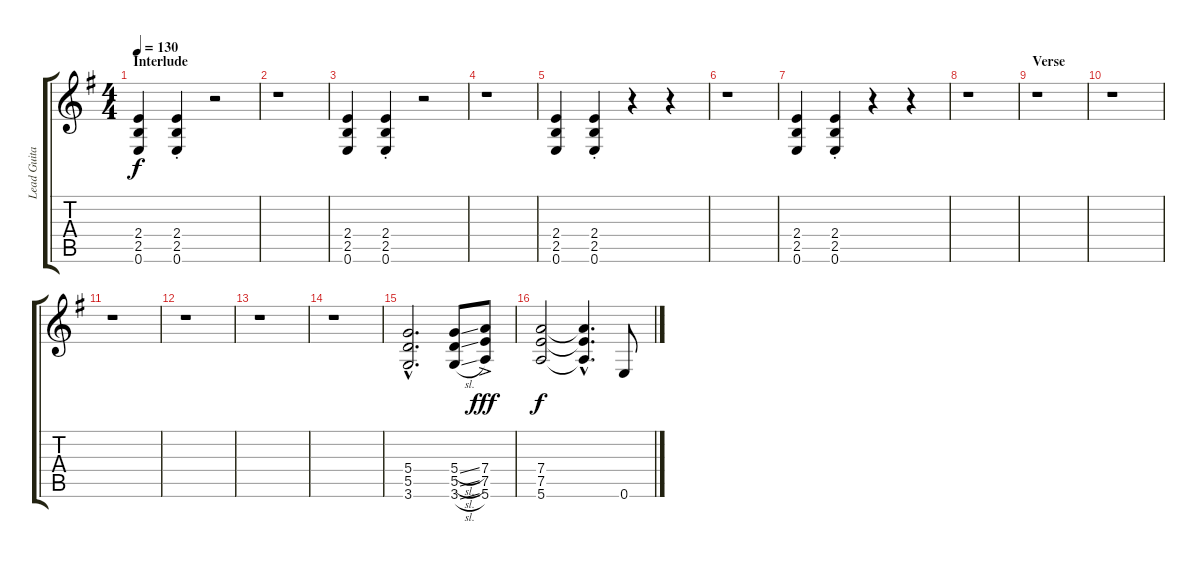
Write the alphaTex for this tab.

\track ("Lead Guitar" "Lead Guita") {instrument overdrivenguitar}
\staff {score tabs}
\tuning (E4 B3 G3 D3 A2 E2) {hide}
\ts (4 4)
\section ("" "Interlude")
\tempo 130
\clef g2
\ks g
(2.4 2.5 0.6).4{dy f} (2.4{st} 2.5{st} 0.6{st}).4 r.2 |
r.1 |
(2.4 2.5 0.6).4 (2.4{st} 2.5{st} 0.6{st}).4 r.2 |
r.1 |
(2.4 2.5 0.6).4 (2.4{st} 2.5{st} 0.6{st}).4 r.4 r.4 |
r.1 |
(2.4 2.5 0.6).4 (2.4{st} 2.5{st} 0.6{st}).4 r.4 r.4 |
r.1 |
\section ("" "Verse")
r.1 |
r.1 |
r.1 |
r.1 |
r.1 |
r.1 |
(5.4{hac} 5.5{hac} 3.6{hac}).2{d} (5.4{sl} 5.5{sl} 3.6{sl}).8 (7.4{ac} 7.5{ac} 5.6{ac}).8{dy fff} |
(7.4 7.5 5.6).2{dy f} (7.4{hac t} 7.5{hac t} 5.6{hac t}).4{d} 0.6.8
